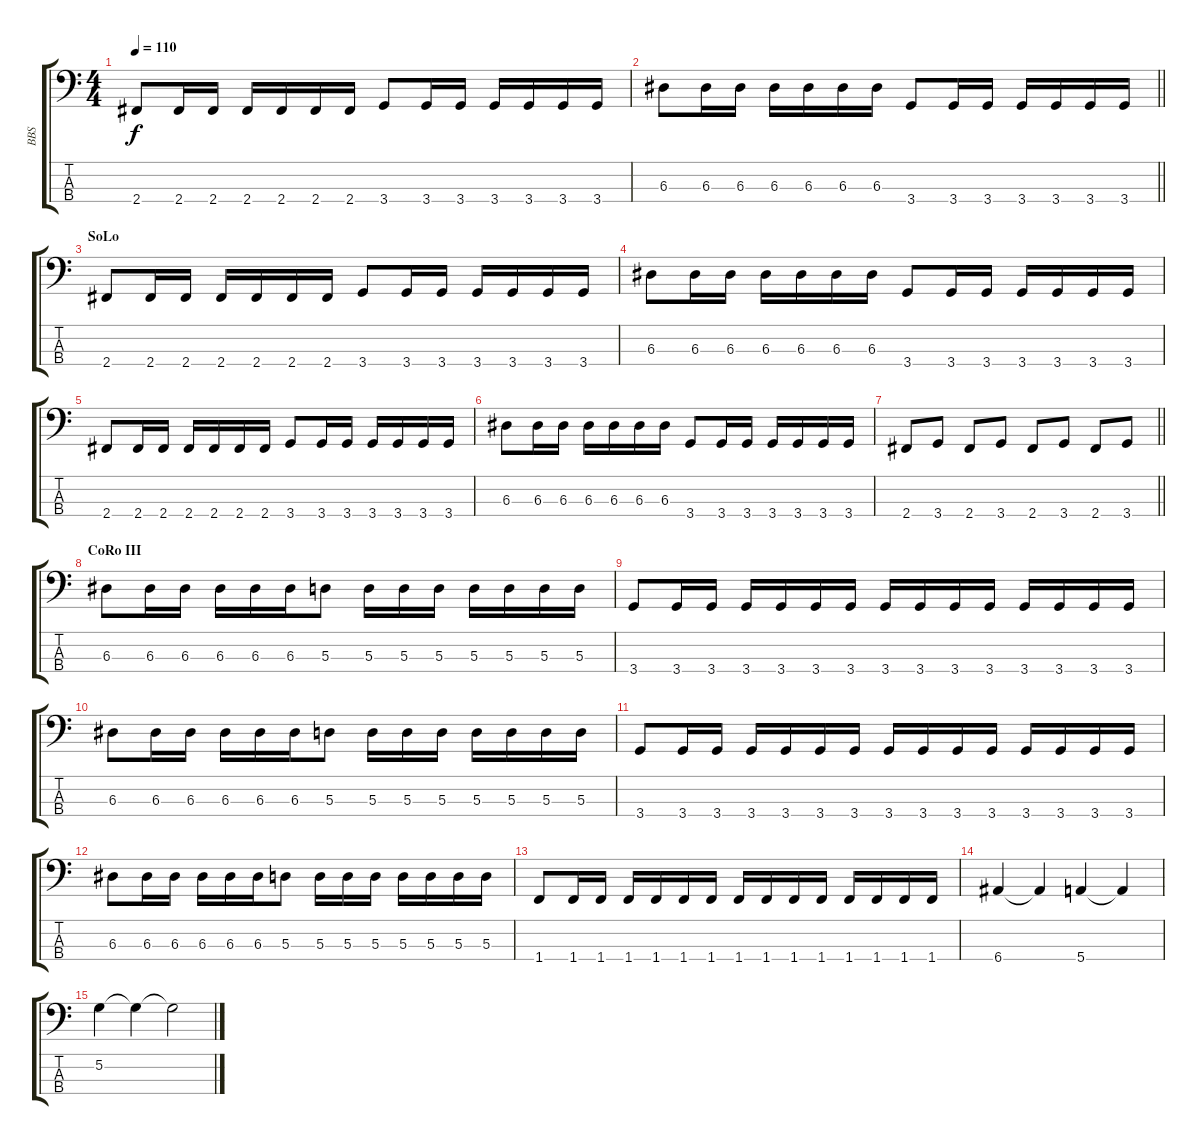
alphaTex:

\track ("BBS" "BBS") {instrument electricbasspick}
\staff {score tabs}
\tuning (G2 D2 A1 E1) {hide}
\ts (4 4)
\tempo 110
\clef f4
\ks c
2.4.8{dy f} 2.4.16 2.4.16 2.4.16 2.4.16 2.4.16 2.4.16 3.4.8 3.4.16 3.4.16 3.4.16 3.4.16 3.4.16 3.4.16 |
\barLineRight lightlight
6.3.8 6.3.16 6.3.16 6.3.16 6.3.16 6.3.16 6.3.16 3.4.8 3.4.16 3.4.16 3.4.16 3.4.16 3.4.16 3.4.16 |
\section ("" "SoLo")
2.4.8 2.4.16 2.4.16 2.4.16 2.4.16 2.4.16 2.4.16 3.4.8 3.4.16 3.4.16 3.4.16 3.4.16 3.4.16 3.4.16 |
6.3.8 6.3.16 6.3.16 6.3.16 6.3.16 6.3.16 6.3.16 3.4.8 3.4.16 3.4.16 3.4.16 3.4.16 3.4.16 3.4.16 |
2.4.8 2.4.16 2.4.16 2.4.16 2.4.16 2.4.16 2.4.16 3.4.8 3.4.16 3.4.16 3.4.16 3.4.16 3.4.16 3.4.16 |
6.3.8 6.3.16 6.3.16 6.3.16 6.3.16 6.3.16 6.3.16 3.4.8 3.4.16 3.4.16 3.4.16 3.4.16 3.4.16 3.4.16 |
\barLineRight lightlight
2.4.8 3.4.8 2.4.8 3.4.8 2.4.8 3.4.8 2.4.8 3.4.8 |
\section ("" "CoRo III")
6.3.8 6.3.16 6.3.16 6.3.16 6.3.16 6.3.16 5.3.8 5.3.16 5.3.16 5.3.16 5.3.16 5.3.16 5.3.16 5.3.16 |
3.4.8 3.4.16 3.4.16 3.4.16 3.4.16 3.4.16 3.4.16 3.4.16 3.4.16 3.4.16 3.4.16 3.4.16 3.4.16 3.4.16 3.4.16 |
6.3.8 6.3.16 6.3.16 6.3.16 6.3.16 6.3.16 5.3.8 5.3.16 5.3.16 5.3.16 5.3.16 5.3.16 5.3.16 5.3.16 |
3.4.8 3.4.16 3.4.16 3.4.16 3.4.16 3.4.16 3.4.16 3.4.16 3.4.16 3.4.16 3.4.16 3.4.16 3.4.16 3.4.16 3.4.16 |
6.3.8 6.3.16 6.3.16 6.3.16 6.3.16 6.3.16 5.3.8 5.3.16 5.3.16 5.3.16 5.3.16 5.3.16 5.3.16 5.3.16 |
1.4.8 1.4.16 1.4.16 1.4.16 1.4.16 1.4.16 1.4.16 1.4.16 1.4.16 1.4.16 1.4.16 1.4.16 1.4.16 1.4.16 1.4.16 |
6.4.4 6.4{t}.4 5.4.4 5.4{t}.4 |
5.2.4 5.2{t}.4 5.2{t}.2
